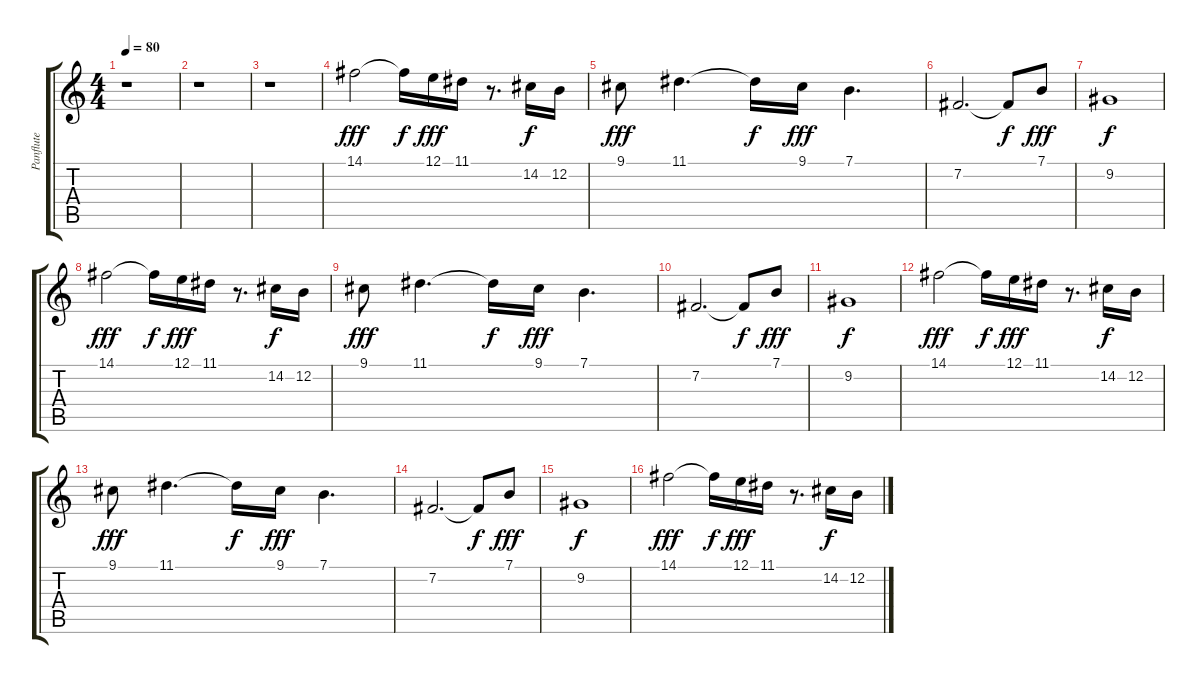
\track ("Panflute" "Panflute") {instrument panflute}
\staff {score tabs}
\tuning (E4 B3 G3 D3 A2 E2) {hide}
\ts (4 4)
\tempo 80
\clef g2
\ks c
r.1{dy fff} |
r.1 |
r.1 |
14.1.2 14.1{t}.16{dy f} 12.1.16{dy fff} 11.1.16 r.8{d} 14.2.16{dy f} 12.2.16 |
9.1.8{dy fff} 11.1.4{d} 11.1{t}.16{dy f} 9.1.16{dy fff} 7.1.4{d} |
7.2.2{d} 7.2{t}.8{dy f} 7.1.8{dy fff} |
9.2.1{dy f} |
14.1.2{dy fff} 14.1{t}.16{dy f} 12.1.16{dy fff} 11.1.16 r.8{d} 14.2.16{dy f} 12.2.16 |
9.1.8{dy fff} 11.1.4{d} 11.1{t}.16{dy f} 9.1.16{dy fff} 7.1.4{d} |
7.2.2{d} 7.2{t}.8{dy f} 7.1.8{dy fff} |
9.2.1{dy f} |
14.1.2{dy fff} 14.1{t}.16{dy f} 12.1.16{dy fff} 11.1.16 r.8{d} 14.2.16{dy f} 12.2.16 |
9.1.8{dy fff} 11.1.4{d} 11.1{t}.16{dy f} 9.1.16{dy fff} 7.1.4{d} |
7.2.2{d} 7.2{t}.8{dy f} 7.1.8{dy fff} |
9.2.1{dy f} |
14.1.2{dy fff} 14.1{t}.16{dy f} 12.1.16{dy fff} 11.1.16 r.8{d} 14.2.16{dy f} 12.2.16
